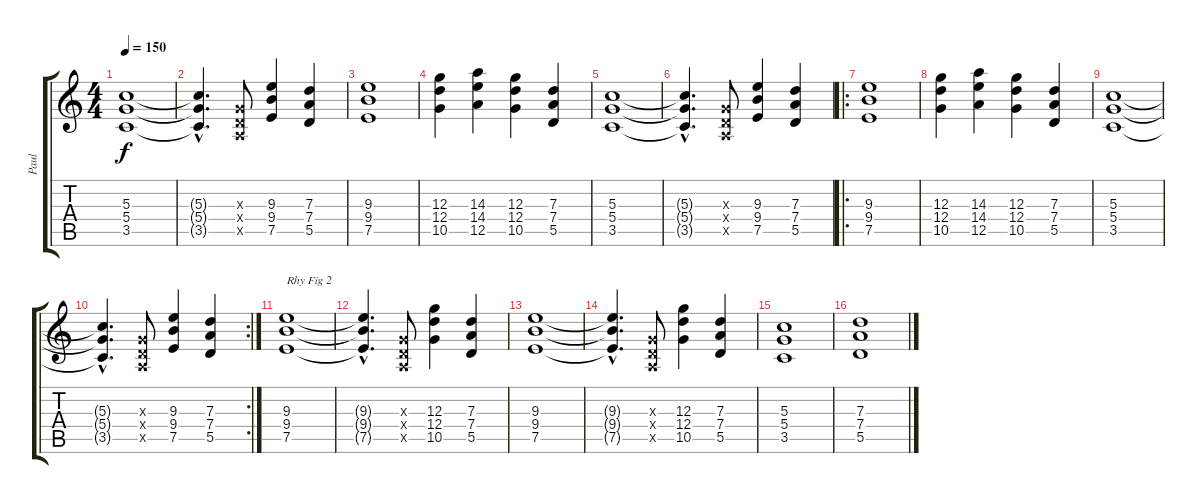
\track ("Paul" "Paul") {instrument overdrivenguitar}
\staff {score tabs}
\tuning (E4 B3 G3 D3 A2 E2) {hide}
\ts (4 4)
\tempo 150
\clef g2
\ks c
(5.3 5.4 3.5).1{dy f} |
(5.3{hac t} 5.4{hac t} 3.5{hac t}).4{d} (0.3{x} 0.4{x} 0.5{x}).8 (9.3 9.4 7.5).4 (7.3 7.4 5.5).4 |
(9.3 9.4 7.5).1 |
(12.3 12.4 10.5).4 (14.3 14.4 12.5).4 (12.3 12.4 10.5).4 (7.3 7.4 5.5).4 |
(5.3 5.4 3.5).1 |
(5.3{hac t} 5.4{hac t} 3.5{hac t}).4{d} (0.3{x} 0.4{x} 0.5{x}).8 (9.3 9.4 7.5).4 (7.3 7.4 5.5).4 |
\ro
(9.3 9.4 7.5).1 |
(12.3 12.4 10.5).4 (14.3 14.4 12.5).4 (12.3 12.4 10.5).4 (7.3 7.4 5.5).4 |
(5.3 5.4 3.5).1 |
\rc 2
(5.3{hac t} 5.4{hac t} 3.5{hac t}).4{d} (0.3{x} 0.4{x} 0.5{x}).8 (9.3 9.4 7.5).4 (7.3 7.4 5.5).4 |
(9.3 9.4 7.5).1{txt "Rhy Fig 2"} |
(9.3{hac t} 9.4{hac t} 7.5{hac t}).4{d} (0.3{x} 0.4{x} 0.5{x}).8 (12.3 12.4 10.5).4 (7.3 7.4 5.5).4 |
(9.3 9.4 7.5).1 |
(9.3{hac t} 9.4{hac t} 7.5{hac t}).4{d} (0.3{x} 0.4{x} 0.5{x}).8 (12.3 12.4 10.5).4 (7.3 7.4 5.5).4 |
(5.3 5.4 3.5).1 |
(7.3 7.4 5.5).1
